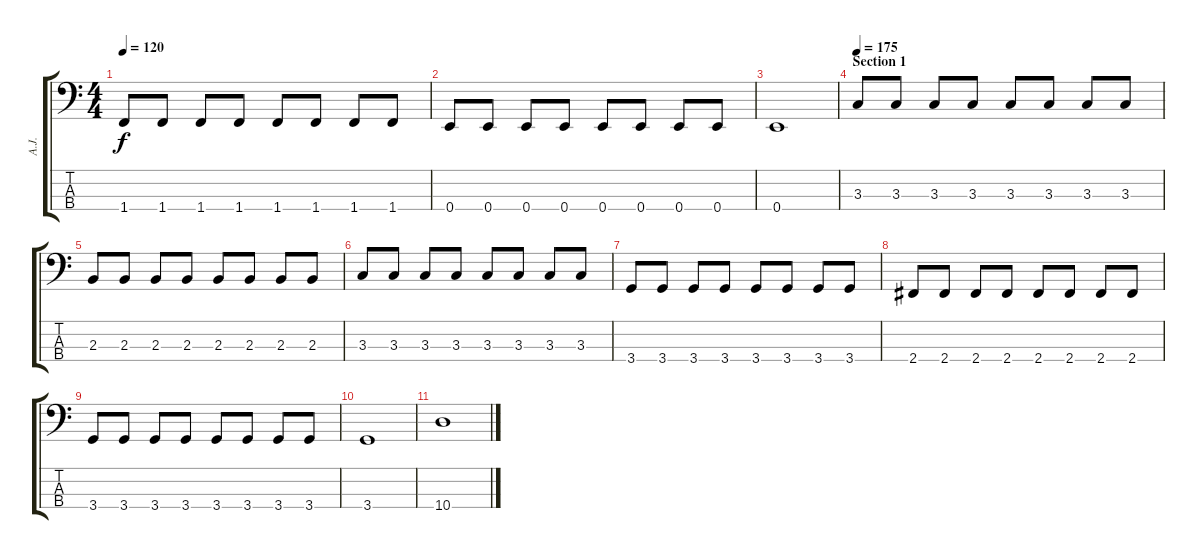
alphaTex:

\track ("A.J." "A.J.") {instrument electricbassfinger}
\staff {score tabs}
\tuning (G2 D2 A1 E1) {hide}
\ts (4 4)
\tempo 120
\clef f4
\ks c
1.4.8{dy f} 1.4.8 1.4.8 1.4.8 1.4.8 1.4.8 1.4.8 1.4.8 |
0.4.8 0.4.8 0.4.8 0.4.8 0.4.8 0.4.8 0.4.8 0.4.8 |
0.4.1 |
\section ("" "Section 1")
\tempo 175
3.3.8 3.3.8 3.3.8 3.3.8 3.3.8 3.3.8 3.3.8 3.3.8 |
2.3.8 2.3.8 2.3.8 2.3.8 2.3.8 2.3.8 2.3.8 2.3.8 |
3.3.8 3.3.8 3.3.8 3.3.8 3.3.8 3.3.8 3.3.8 3.3.8 |
3.4.8 3.4.8 3.4.8 3.4.8 3.4.8 3.4.8 3.4.8 3.4.8 |
2.4.8 2.4.8 2.4.8 2.4.8 2.4.8 2.4.8 2.4.8 2.4.8 |
3.4.8 3.4.8 3.4.8 3.4.8 3.4.8 3.4.8 3.4.8 3.4.8 |
3.4.1 |
10.4.1
